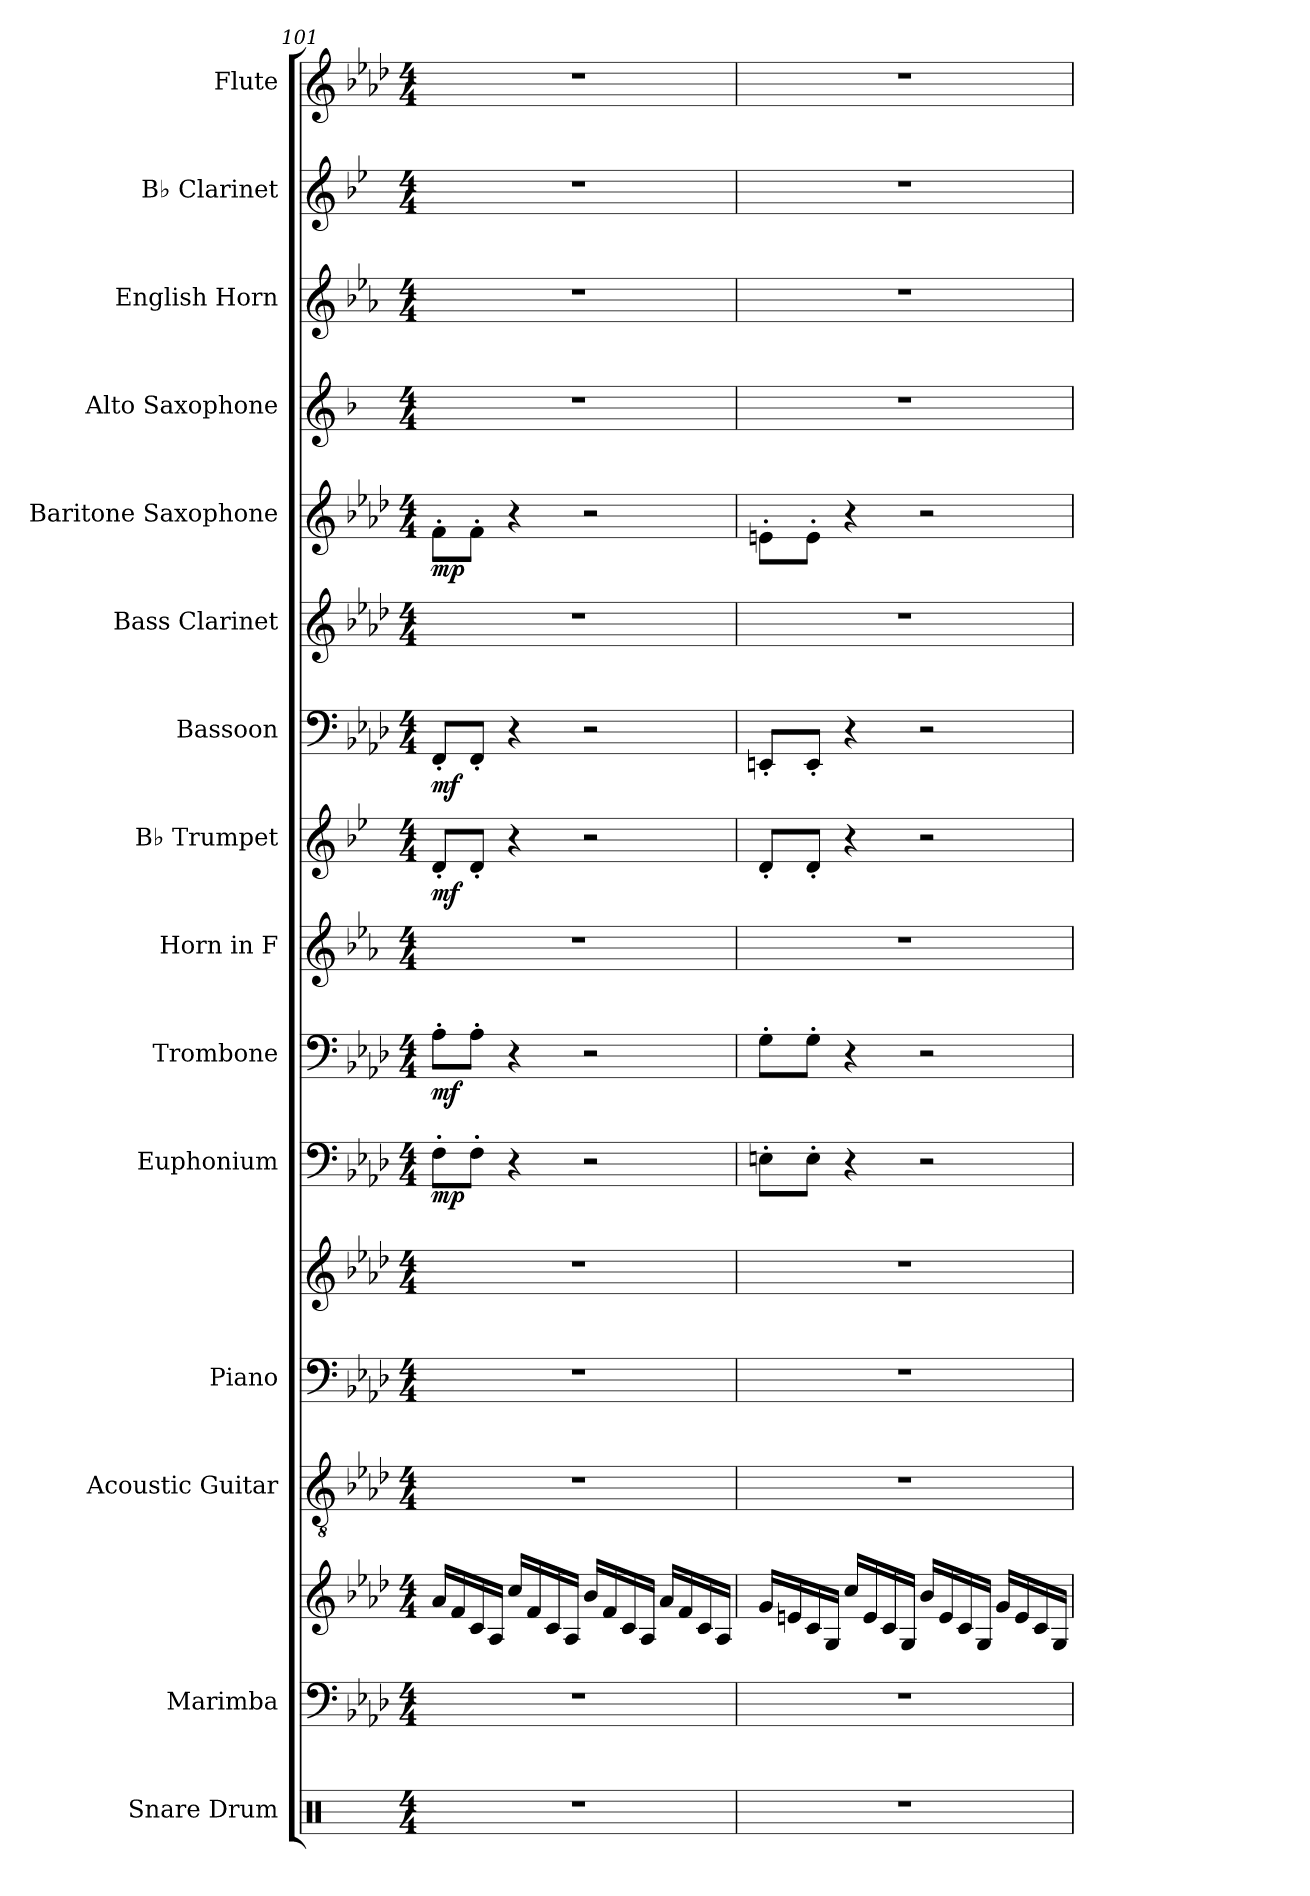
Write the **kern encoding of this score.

**kern	**kern	**kern	**kern	**kern	**kern	**kern	**dynam	**kern	**dynam	**kern	**kern	**dynam	**kern	**dynam	**kern	**kern	**dynam	**kern	**kern	**kern	**kern
*part15	*part14	*part14	*part13	*part12	*part12	*part11	*part11	*part10	*part10	*part9	*part8	*part8	*part7	*part7	*part6	*part5	*part5	*part4	*part3	*part2	*part1
*staff17	*staff16	*staff15	*staff14	*staff13	*staff12	*staff11	*staff11	*staff10	*staff10	*staff9	*staff8	*staff8	*staff7	*staff7	*staff6	*staff5	*staff5	*staff4	*staff3	*staff2	*staff1
*I"Snare Drum	*I"Marimba	*	*I"Acoustic Guitar	*I"Piano	*	*I"Euphonium	*	*I"Trombone	*	*I"Horn in F	*I"B♭ Trumpet	*	*I"Bassoon	*	*I"Bass Clarinet	*I"Baritone Saxophone	*	*I"Alto Saxophone	*I"English Horn	*I"B♭ Clarinet	*I"Flute
*I'Sn. Dr.	*I'Mrm.	*	*I'Guit.	*I'Pno.	*	*I'Eu.	*	*I'Trb.	*	*	*I'B♭ Tpt.	*	*I'Bsn.	*	*I'B. Cl.	*I'Bar. Sax.	*	*I'A. Sax.	*I'E. Hn.	*I'B♭ Cl.	*I'Fl.
!!LO:PB:g=z
*clefX	*clefF4	*clefG2	*clefGv2	*clefF4	*clefG2	*clefF4	*	*clefF4	*	*clefG2	*clefG2	*	*clefF4	*	*clefG2	*clefG2	*	*clefG2	*clefG2	*clefG2	*clefG2
*	*	*	*	*	*	*	*	*	*	*ITrd4c7	*ITrd1c2	*	*	*	*ITrd8c14	*ITrd12c21	*	*ITrd5c9	*ITrd4c7	*ITrd1c2	*
*k[]	*k[b-e-a-d-]	*k[b-e-a-d-]	*k[b-e-a-d-]	*k[b-e-a-d-]	*k[b-e-a-d-]	*k[b-e-a-d-]	*	*k[b-e-a-d-]	*	*k[b-e-a-d-]	*k[b-e-a-d-]	*	*k[b-e-a-d-]	*	*k[b-e-a-d-]	*k[b-e-a-d-]	*	*k[b-e-a-d-]	*k[b-e-a-d-]	*k[b-e-a-d-]	*k[b-e-a-d-]
*M4/4	*M4/4	*M4/4	*M4/4	*M4/4	*M4/4	*M4/4	*	*M4/4	*	*M4/4	*M4/4	*	*M4/4	*	*M4/4	*M4/4	*	*M4/4	*M4/4	*M4/4	*M4/4
=101	=101	=101	=101	=101	=101	=101	=101	=101	=101	=101	=101	=101	=101	=101	=101	=101	=101	=101	=101	=101	=101
!	!	!	!	!	!	!	!LO:DY:b	!	!LO:DY:b	!	!	!LO:DY:b	!	!LO:DY:b	!	!	!LO:DY:b	!	!	!	!
1r	1r	16a-/LL	1r	1r	1r	8F'\L	mp	8A-'\L	mf	1r	8c'/L	mf	8FF'/L	mf	1r	8F'\L	mp	1r	1r	1r	1r
.	.	16f/	.	.	.	.	.	.	.	.	.	.	.	.	.	.	.	.	.	.	.
.	.	16c/	.	.	.	8F'\J	.	8A-'\J	.	.	8c'/J	.	8FF'/J	.	.	8F'\J	.	.	.	.	.
.	.	16A-/JJ	.	.	.	.	.	.	.	.	.	.	.	.	.	.	.	.	.	.	.
.	.	16cc/LL	.	.	.	4r	.	4r	.	.	4r	.	4r	.	.	4r	.	.	.	.	.
.	.	16f/	.	.	.	.	.	.	.	.	.	.	.	.	.	.	.	.	.	.	.
.	.	16c/	.	.	.	.	.	.	.	.	.	.	.	.	.	.	.	.	.	.	.
.	.	16A-/JJ	.	.	.	.	.	.	.	.	.	.	.	.	.	.	.	.	.	.	.
.	.	16b-/LL	.	.	.	2r	.	2r	.	.	2r	.	2r	.	.	2r	.	.	.	.	.
.	.	16f/	.	.	.	.	.	.	.	.	.	.	.	.	.	.	.	.	.	.	.
.	.	16c/	.	.	.	.	.	.	.	.	.	.	.	.	.	.	.	.	.	.	.
.	.	16A-/JJ	.	.	.	.	.	.	.	.	.	.	.	.	.	.	.	.	.	.	.
.	.	16a-/LL	.	.	.	.	.	.	.	.	.	.	.	.	.	.	.	.	.	.	.
.	.	16f/	.	.	.	.	.	.	.	.	.	.	.	.	.	.	.	.	.	.	.
.	.	16c/	.	.	.	.	.	.	.	.	.	.	.	.	.	.	.	.	.	.	.
.	.	16A-/JJ	.	.	.	.	.	.	.	.	.	.	.	.	.	.	.	.	.	.	.
=102	=102	=102	=102	=102	=102	=102	=102	=102	=102	=102	=102	=102	=102	=102	=102	=102	=102	=102	=102	=102	=102
1r	1r	16g/LL	1r	1r	1r	8En'\L	.	8G'\L	.	1r	8c'/L	.	8EEn'/L	.	1r	8En'\L	.	1r	1r	1r	1r
.	.	16en/	.	.	.	.	.	.	.	.	.	.	.	.	.	.	.	.	.	.	.
.	.	16c/	.	.	.	8E'\J	.	8G'\J	.	.	8c'/J	.	8EE'/J	.	.	8E'\J	.	.	.	.	.
.	.	16G/JJ	.	.	.	.	.	.	.	.	.	.	.	.	.	.	.	.	.	.	.
.	.	16cc/LL	.	.	.	4r	.	4r	.	.	4r	.	4r	.	.	4r	.	.	.	.	.
.	.	16e/	.	.	.	.	.	.	.	.	.	.	.	.	.	.	.	.	.	.	.
.	.	16c/	.	.	.	.	.	.	.	.	.	.	.	.	.	.	.	.	.	.	.
.	.	16G/JJ	.	.	.	.	.	.	.	.	.	.	.	.	.	.	.	.	.	.	.
.	.	16b-/LL	.	.	.	2r	.	2r	.	.	2r	.	2r	.	.	2r	.	.	.	.	.
.	.	16e/	.	.	.	.	.	.	.	.	.	.	.	.	.	.	.	.	.	.	.
.	.	16c/	.	.	.	.	.	.	.	.	.	.	.	.	.	.	.	.	.	.	.
.	.	16G/JJ	.	.	.	.	.	.	.	.	.	.	.	.	.	.	.	.	.	.	.
.	.	16g/LL	.	.	.	.	.	.	.	.	.	.	.	.	.	.	.	.	.	.	.
.	.	16e/	.	.	.	.	.	.	.	.	.	.	.	.	.	.	.	.	.	.	.
.	.	16c/	.	.	.	.	.	.	.	.	.	.	.	.	.	.	.	.	.	.	.
.	.	16G/JJ	.	.	.	.	.	.	.	.	.	.	.	.	.	.	.	.	.	.	.
=	=	=	=	=	=	=	=	=	=	=	=	=	=	=	=	=	=	=	=	=	=
*-	*-	*-	*-	*-	*-	*-	*-	*-	*-	*-	*-	*-	*-	*-	*-	*-	*-	*-	*-	*-	*-
